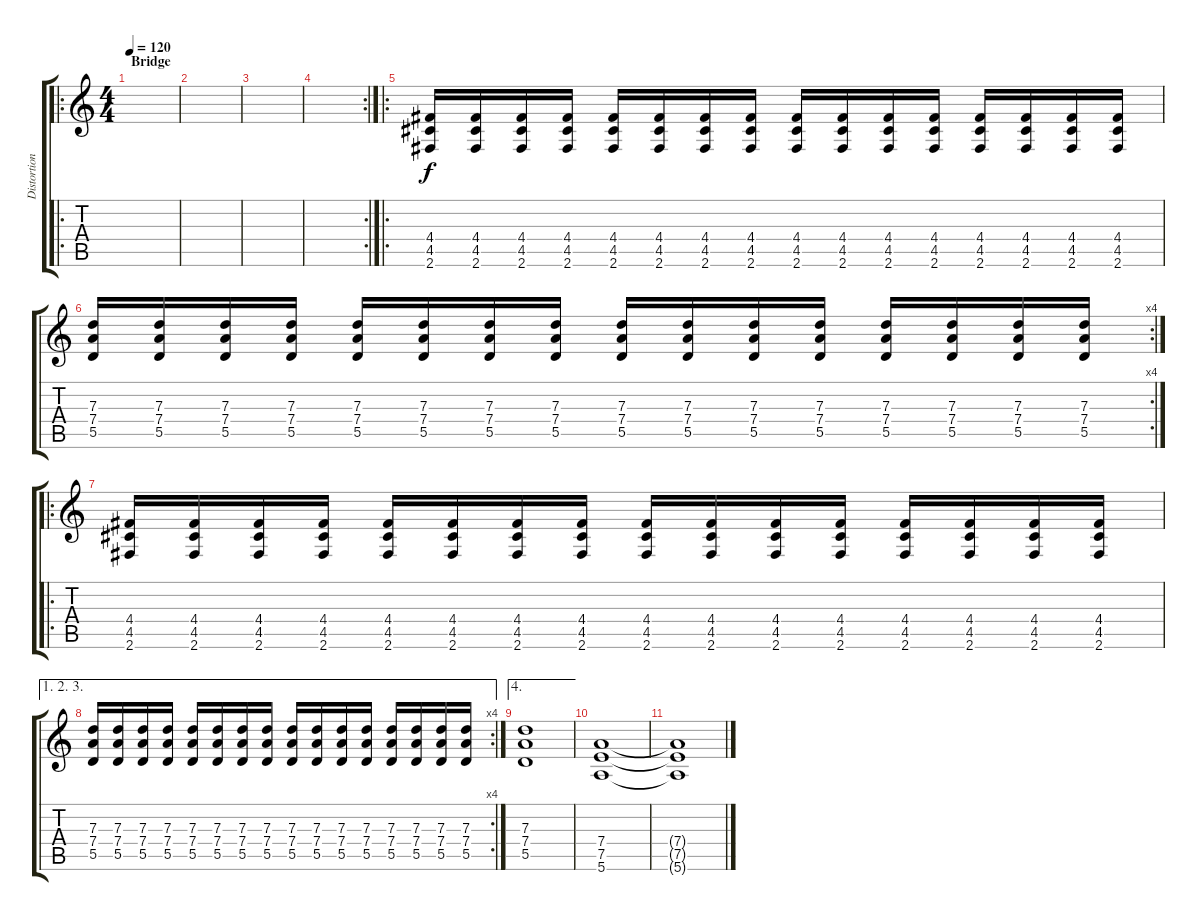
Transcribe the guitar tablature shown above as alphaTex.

\track ("Distortion Guitar" "Distortion") {instrument distortionguitar}
\staff {score tabs}
\tuning (E4 B3 G3 D3 A2 E2) {hide}
\ro
\ts (4 4)
\section ("" "Bridge")
\tempo 120
\clef g2
\ks c
|
|
|
\rc 2
|
\ro
(4.4 4.5 2.6).16 (4.4 4.5 2.6).16 (4.4 4.5 2.6).16 (4.4 4.5 2.6).16 (4.4 4.5 2.6).16 (4.4 4.5 2.6).16 (4.4 4.5 2.6).16 (4.4 4.5 2.6).16 (4.4 4.5 2.6).16 (4.4 4.5 2.6).16 (4.4 4.5 2.6).16 (4.4 4.5 2.6).16 (4.4 4.5 2.6).16 (4.4 4.5 2.6).16 (4.4 4.5 2.6).16 (4.4 4.5 2.6).16 |
\rc 4
(7.3 7.4 5.5).16 (7.3 7.4 5.5).16 (7.3 7.4 5.5).16 (7.3 7.4 5.5).16 (7.3 7.4 5.5).16 (7.3 7.4 5.5).16 (7.3 7.4 5.5).16 (7.3 7.4 5.5).16 (7.3 7.4 5.5).16 (7.3 7.4 5.5).16 (7.3 7.4 5.5).16 (7.3 7.4 5.5).16 (7.3 7.4 5.5).16 (7.3 7.4 5.5).16 (7.3 7.4 5.5).16 (7.3 7.4 5.5).16 |
\ro
(4.4 4.5 2.6).16 (4.4 4.5 2.6).16 (4.4 4.5 2.6).16 (4.4 4.5 2.6).16 (4.4 4.5 2.6).16 (4.4 4.5 2.6).16 (4.4 4.5 2.6).16 (4.4 4.5 2.6).16 (4.4 4.5 2.6).16 (4.4 4.5 2.6).16 (4.4 4.5 2.6).16 (4.4 4.5 2.6).16 (4.4 4.5 2.6).16 (4.4 4.5 2.6).16 (4.4 4.5 2.6).16 (4.4 4.5 2.6).16 |
\ae (1 2 3)
\rc 4
(7.3 7.4 5.5).16 (7.3 7.4 5.5).16 (7.3 7.4 5.5).16 (7.3 7.4 5.5).16 (7.3 7.4 5.5).16 (7.3 7.4 5.5).16 (7.3 7.4 5.5).16 (7.3 7.4 5.5).16 (7.3 7.4 5.5).16 (7.3 7.4 5.5).16 (7.3 7.4 5.5).16 (7.3 7.4 5.5).16 (7.3 7.4 5.5).16 (7.3 7.4 5.5).16 (7.3 7.4 5.5).16 (7.3 7.4 5.5).16 |
\ae 4
(7.3 7.4 5.5).1 |
(7.4 7.5 5.6).1 |
(7.4{t} 7.5{t} 5.6{t}).1
